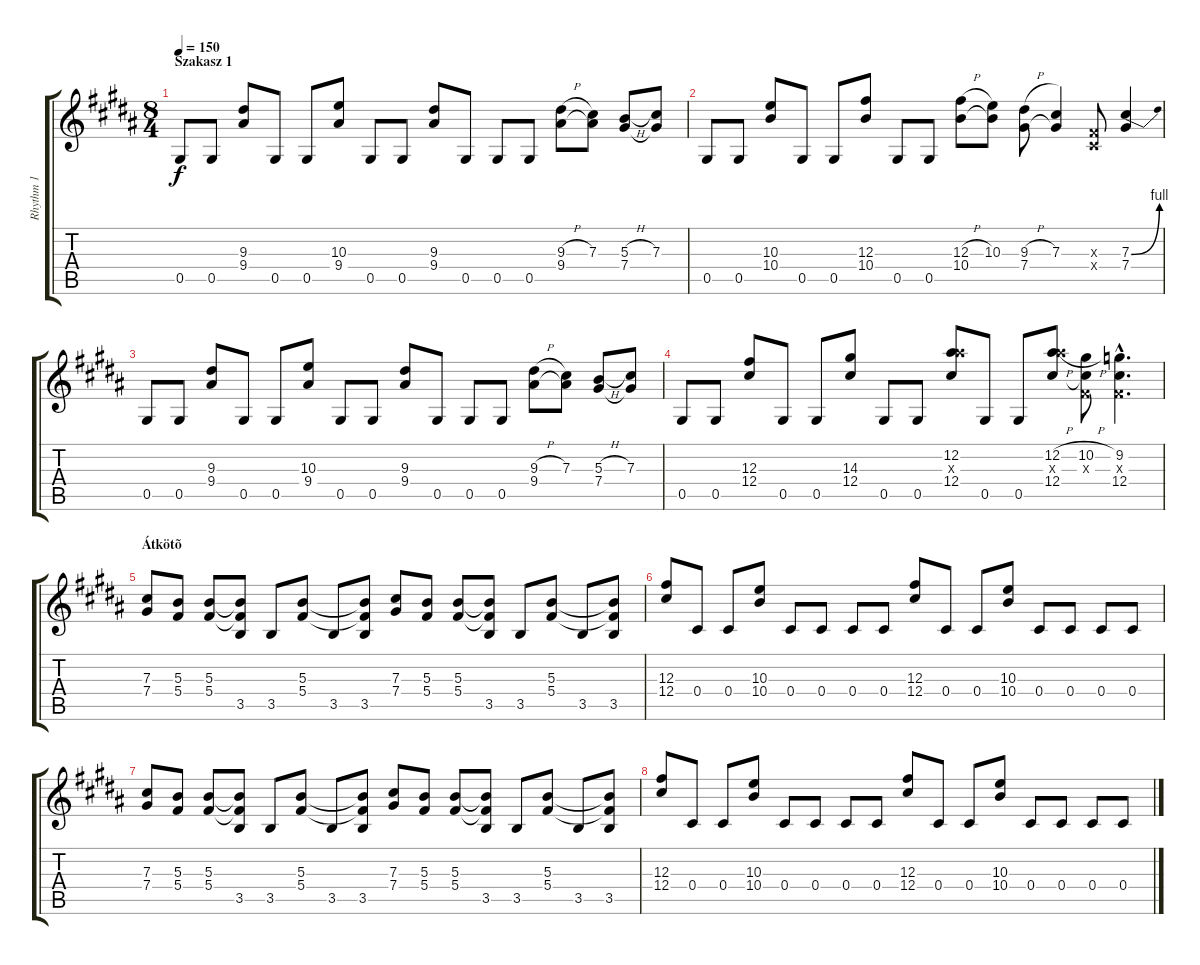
\track ("Rhythm 1" "Rhythm 1") {instrument overdrivenguitar}
\staff {score tabs}
\tuning (Eb4 Bb3 Gb3 Db3 Ab2 Eb2) {hide}
\ts (8 4)
\section ("" "Szakasz 1")
\tempo 150
\clef g2
\ks g#minor
0.5.8{dy f} 0.5.8 (9.3 9.4).8 0.5.8 0.5.8 (10.3 9.4).8 0.5.8 0.5.8 (9.3 9.4).8 0.5.8 0.5.8 0.5.8 (9.3{h} 9.4).8 (7.3 9.4{t}).8 (5.3{h} 7.4).8 (7.3 7.4{t}).8 |
0.5.8 0.5.8 (10.3 10.4).8 0.5.8 0.5.8 (12.3 10.4).8 0.5.8 0.5.8 (12.3{h} 10.4).8 (10.3 10.4{t}).8 (9.3{h} 7.4).8 (7.3 7.4{t}).4 (0.3{x} 0.4{x}).8 (7.3{be (bend 0 0 60 4)} 7.4).4 |
0.5.8 0.5.8 (9.3 9.4).8 0.5.8 0.5.8 (10.3 9.4).8 0.5.8 0.5.8 (9.3 9.4).8 0.5.8 0.5.8 0.5.8 (9.3{h} 9.4).8 (7.3 9.4{t}).8 (5.3{h} 7.4).8 (7.3 7.4{t}).8 |
0.5.8 0.5.8 (12.3 12.4).8 0.5.8 0.5.8 (14.3 12.4).8 0.5.8 0.5.8 (12.2 16.3{x} 12.4).8 0.5.8 0.5.8 (12.2{h} 16.3{x} 12.4).8 (10.2{h} 0.3{x} 12.4{t}).8 (9.2{hac} 0.3{hac x} 12.4{hac}).4{d} |
\section ("" "Átkötõ")
(7.3 7.4).8 (5.3 5.4).8 (5.3 5.4).8 (5.3{t} 5.4{t} 3.5).8 3.5.8 (5.3 5.4).8 3.5.8 (5.3{t} 5.4{t} 3.5).8 (7.3 7.4).8 (5.3 5.4).8 (5.3 5.4).8 (5.3{t} 5.4{t} 3.5).8 3.5.8 (5.3 5.4).8 3.5.8 (5.3{t} 5.4{t} 3.5).8 |
(12.3 12.4).8 0.4.8 0.4.8 (10.3 10.4).8 0.4.8 0.4.8 0.4.8 0.4.8 (12.3 12.4).8 0.4.8 0.4.8 (10.3 10.4).8 0.4.8 0.4.8 0.4.8 0.4.8 |
(7.3 7.4).8 (5.3 5.4).8 (5.3 5.4).8 (5.3{t} 5.4{t} 3.5).8 3.5.8 (5.3 5.4).8 3.5.8 (5.3{t} 5.4{t} 3.5).8 (7.3 7.4).8 (5.3 5.4).8 (5.3 5.4).8 (5.3{t} 5.4{t} 3.5).8 3.5.8 (5.3 5.4).8 3.5.8 (5.3{t} 5.4{t} 3.5).8 |
(12.3 12.4).8 0.4.8 0.4.8 (10.3 10.4).8 0.4.8 0.4.8 0.4.8 0.4.8 (12.3 12.4).8 0.4.8 0.4.8 (10.3 10.4).8 0.4.8 0.4.8 0.4.8 0.4.8
